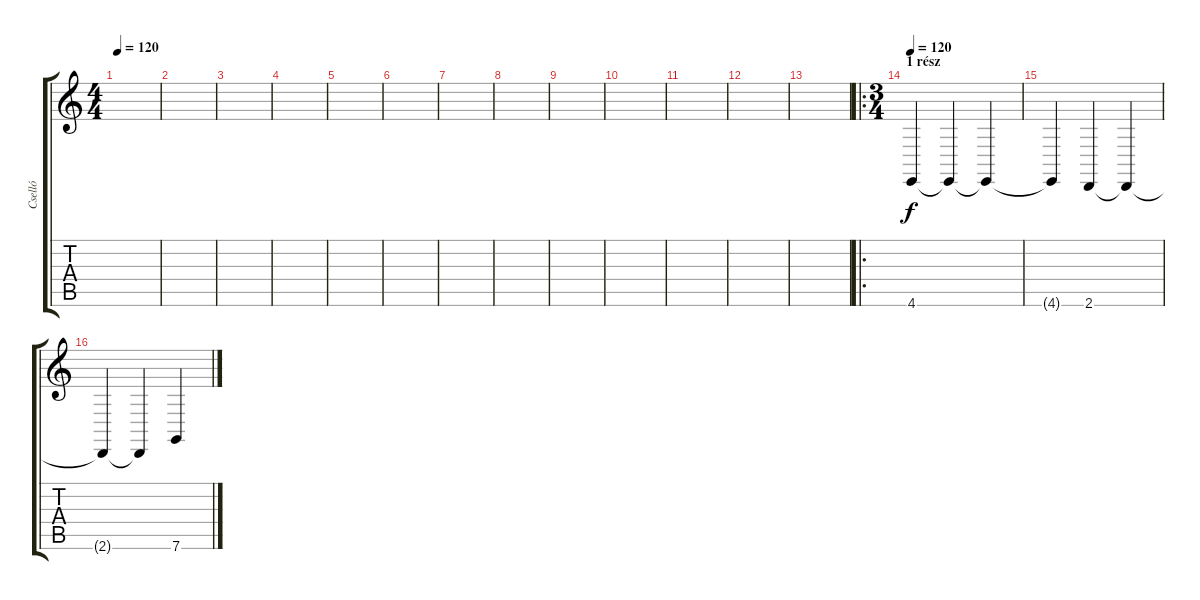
\track ("Cselló" "Cselló") {instrument cello}
\staff {score tabs}
\tuning (C4 G3 Eb3 Bb2 F2 C2) {hide}
\ts (4 4)
\tempo 120
\clef g2
\ks c
|
|
|
|
|
|
|
|
|
|
|
|
|
\ro
\ts (3 4)
\section ("" "1 rész")
\tempo 120
4.6.4 4.6{t}.4 4.6{t}.4 |
4.6{t}.4 2.6.4 2.6{t}.4 |
2.6{t}.4 2.6{t}.4 7.6.4
